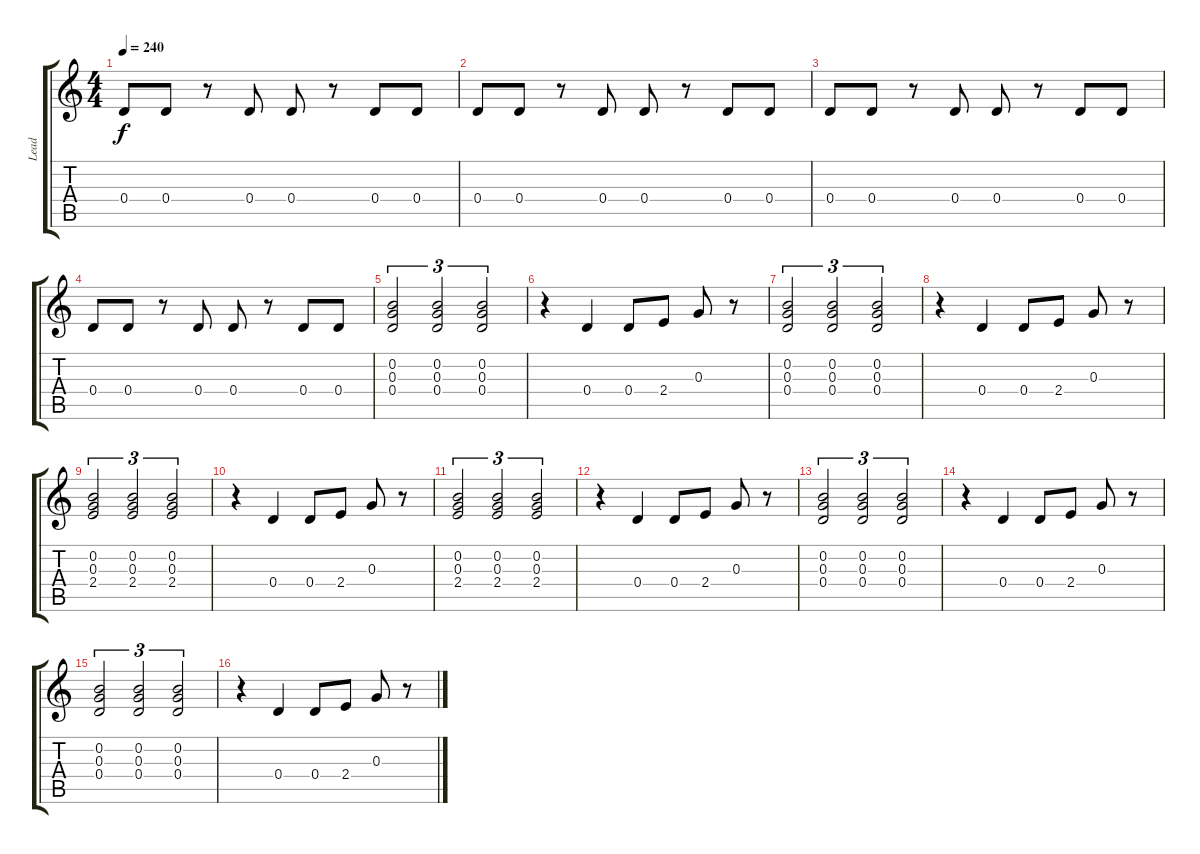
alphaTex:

\track ("Lead" "Lead") {instrument electricguitarmuted}
\staff {score tabs}
\tuning (E4 B3 G3 D3 A2 E2) {hide}
\ts (4 4)
\tempo 240
\clef g2
\ks c
0.4.8{dy f volume 8 instrument electricguitarmuted} 0.4.8 r.8 0.4.8 0.4.8 r.8 0.4.8 0.4.8 |
0.4.8{volume 8 instrument electricguitarmuted} 0.4.8 r.8 0.4.8 0.4.8 r.8 0.4.8 0.4.8 |
0.4.8{volume 8 instrument electricguitarmuted} 0.4.8 r.8 0.4.8 0.4.8 r.8 0.4.8 0.4.8 |
0.4.8{volume 8 instrument electricguitarmuted} 0.4.8 r.8 0.4.8 0.4.8 r.8 0.4.8 0.4.8 |
(0.2 0.3 0.4).2{tu (3 2)} (0.2 0.3 0.4).2{tu (3 2)} (0.2 0.3 0.4).2{tu (3 2)} |
r.4 0.4.4 0.4.8 2.4.8 0.3.8 r.8 |
(0.2 0.3 0.4).2{tu (3 2)} (0.2 0.3 0.4).2{tu (3 2)} (0.2 0.3 0.4).2{tu (3 2)} |
r.4 0.4.4 0.4.8 2.4.8 0.3.8 r.8 |
(0.2 0.3 2.4).2{tu (3 2)} (0.2 0.3 2.4).2{tu (3 2)} (0.2 0.3 2.4).2{tu (3 2)} |
r.4 0.4.4 0.4.8 2.4.8 0.3.8 r.8 |
(0.2 0.3 2.4).2{tu (3 2)} (0.2 0.3 2.4).2{tu (3 2)} (0.2 0.3 2.4).2{tu (3 2)} |
r.4 0.4.4 0.4.8 2.4.8 0.3.8 r.8 |
(0.2 0.3 0.4).2{tu (3 2)} (0.2 0.3 0.4).2{tu (3 2)} (0.2 0.3 0.4).2{tu (3 2)} |
r.4 0.4.4 0.4.8 2.4.8 0.3.8 r.8 |
(0.2 0.3 0.4).2{tu (3 2)} (0.2 0.3 0.4).2{tu (3 2)} (0.2 0.3 0.4).2{tu (3 2)} |
r.4 0.4.4 0.4.8 2.4.8 0.3.8 r.8
